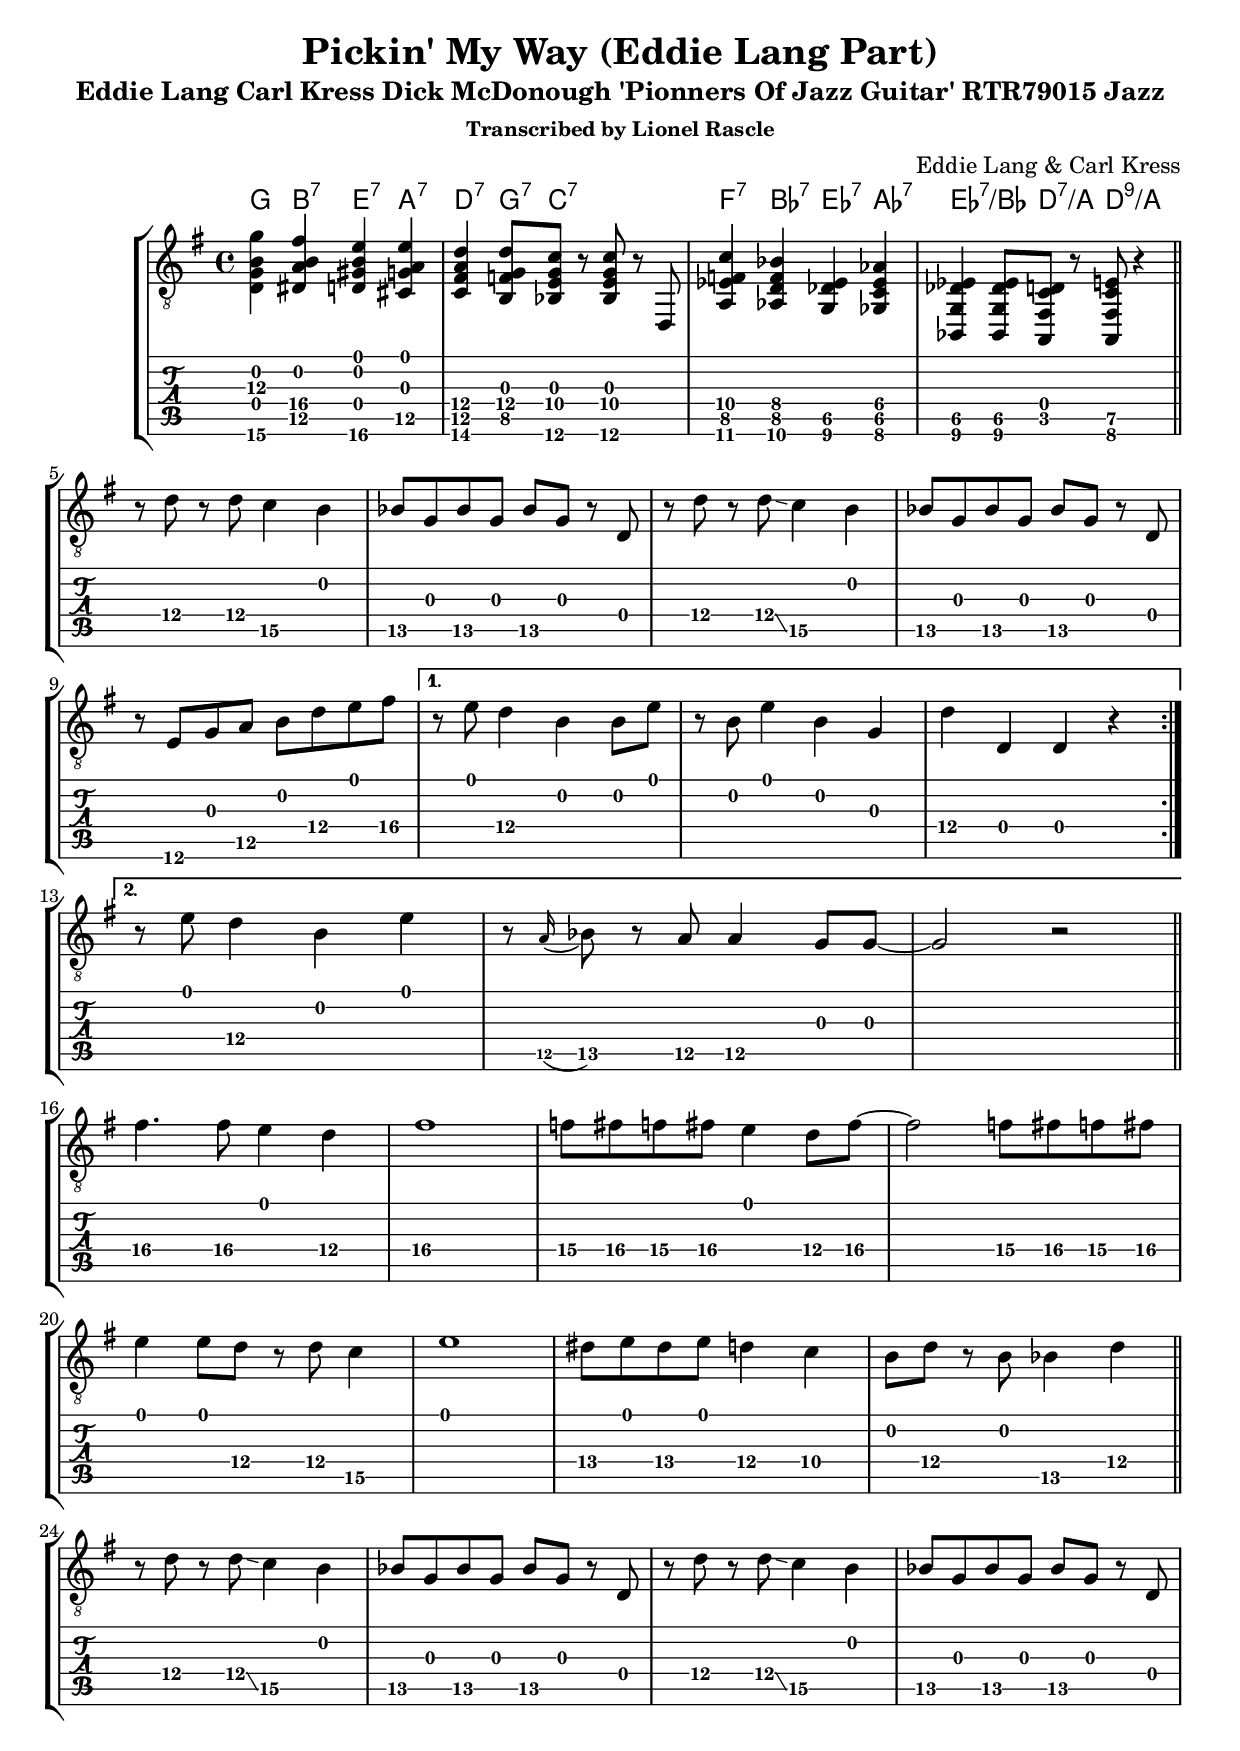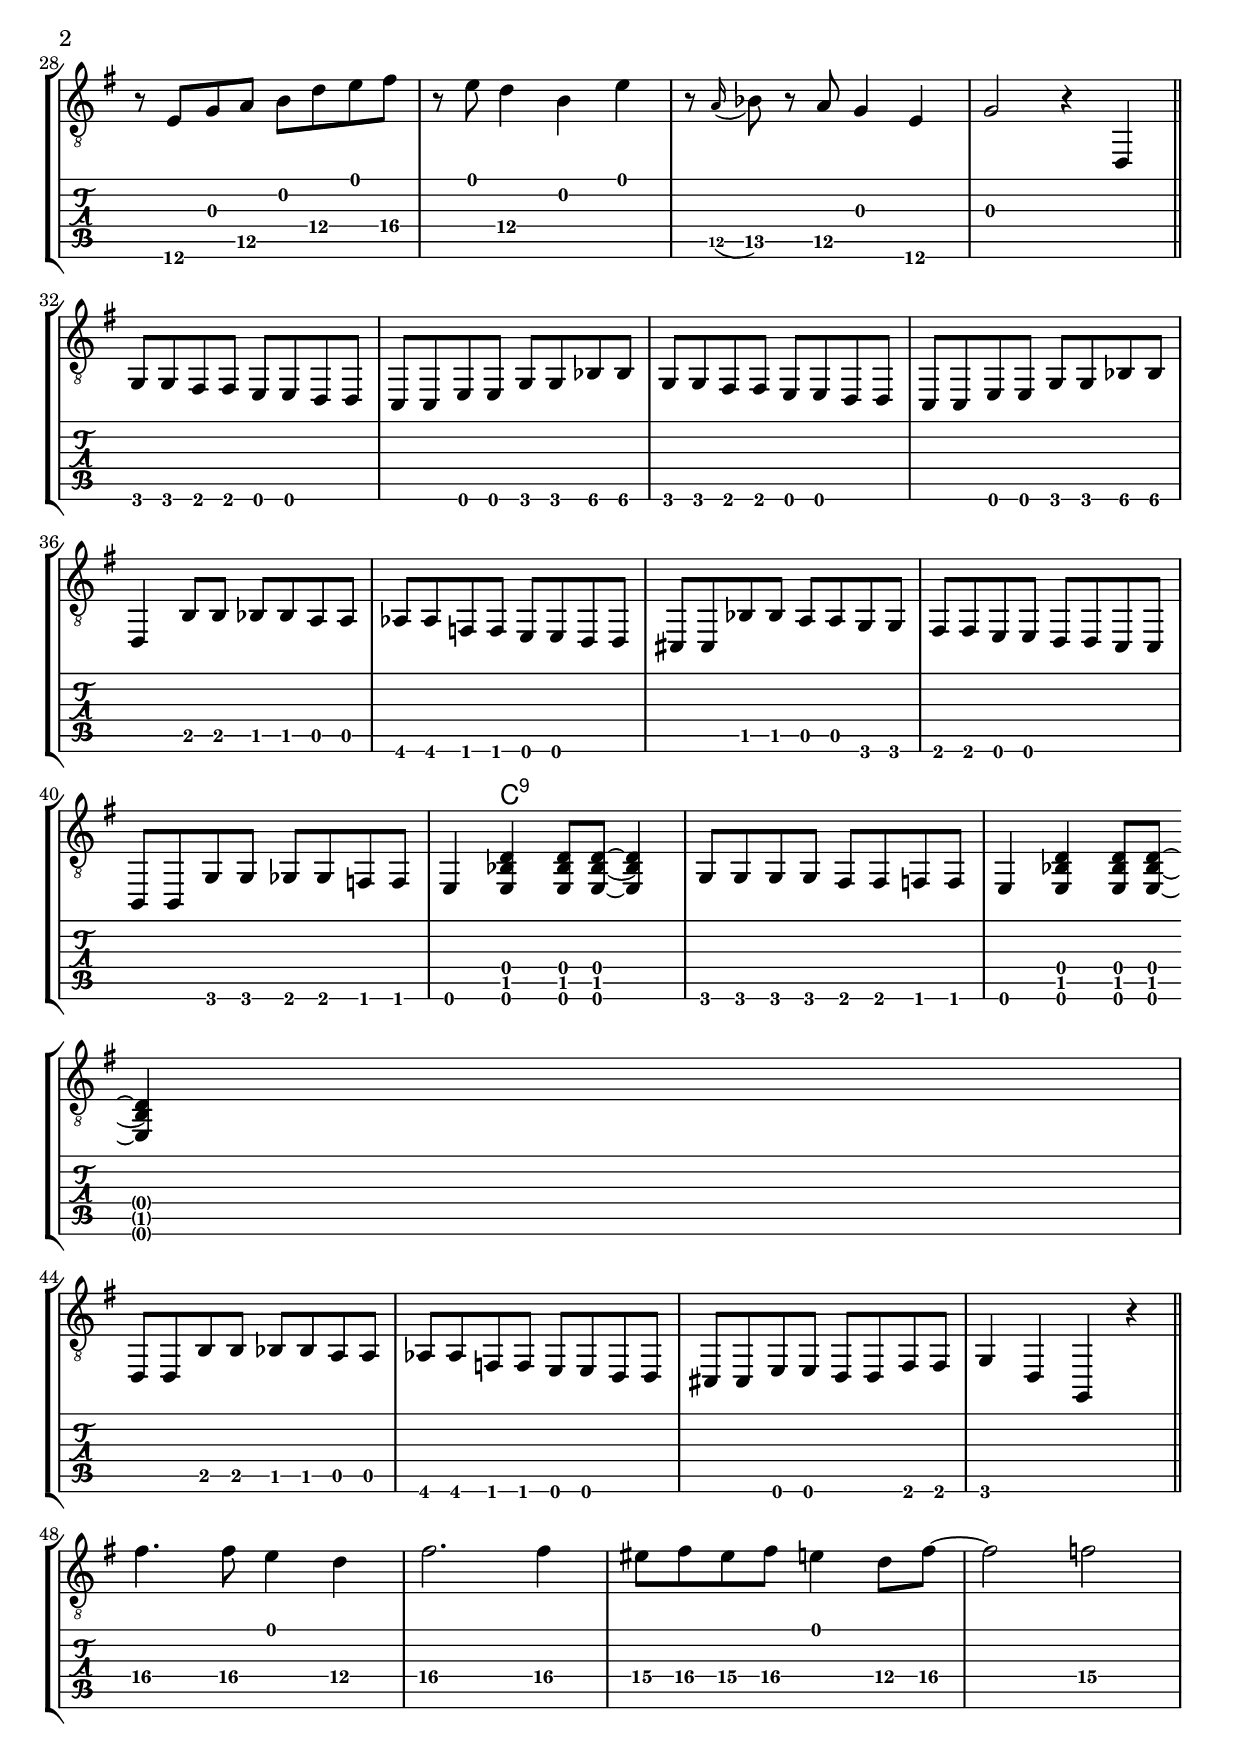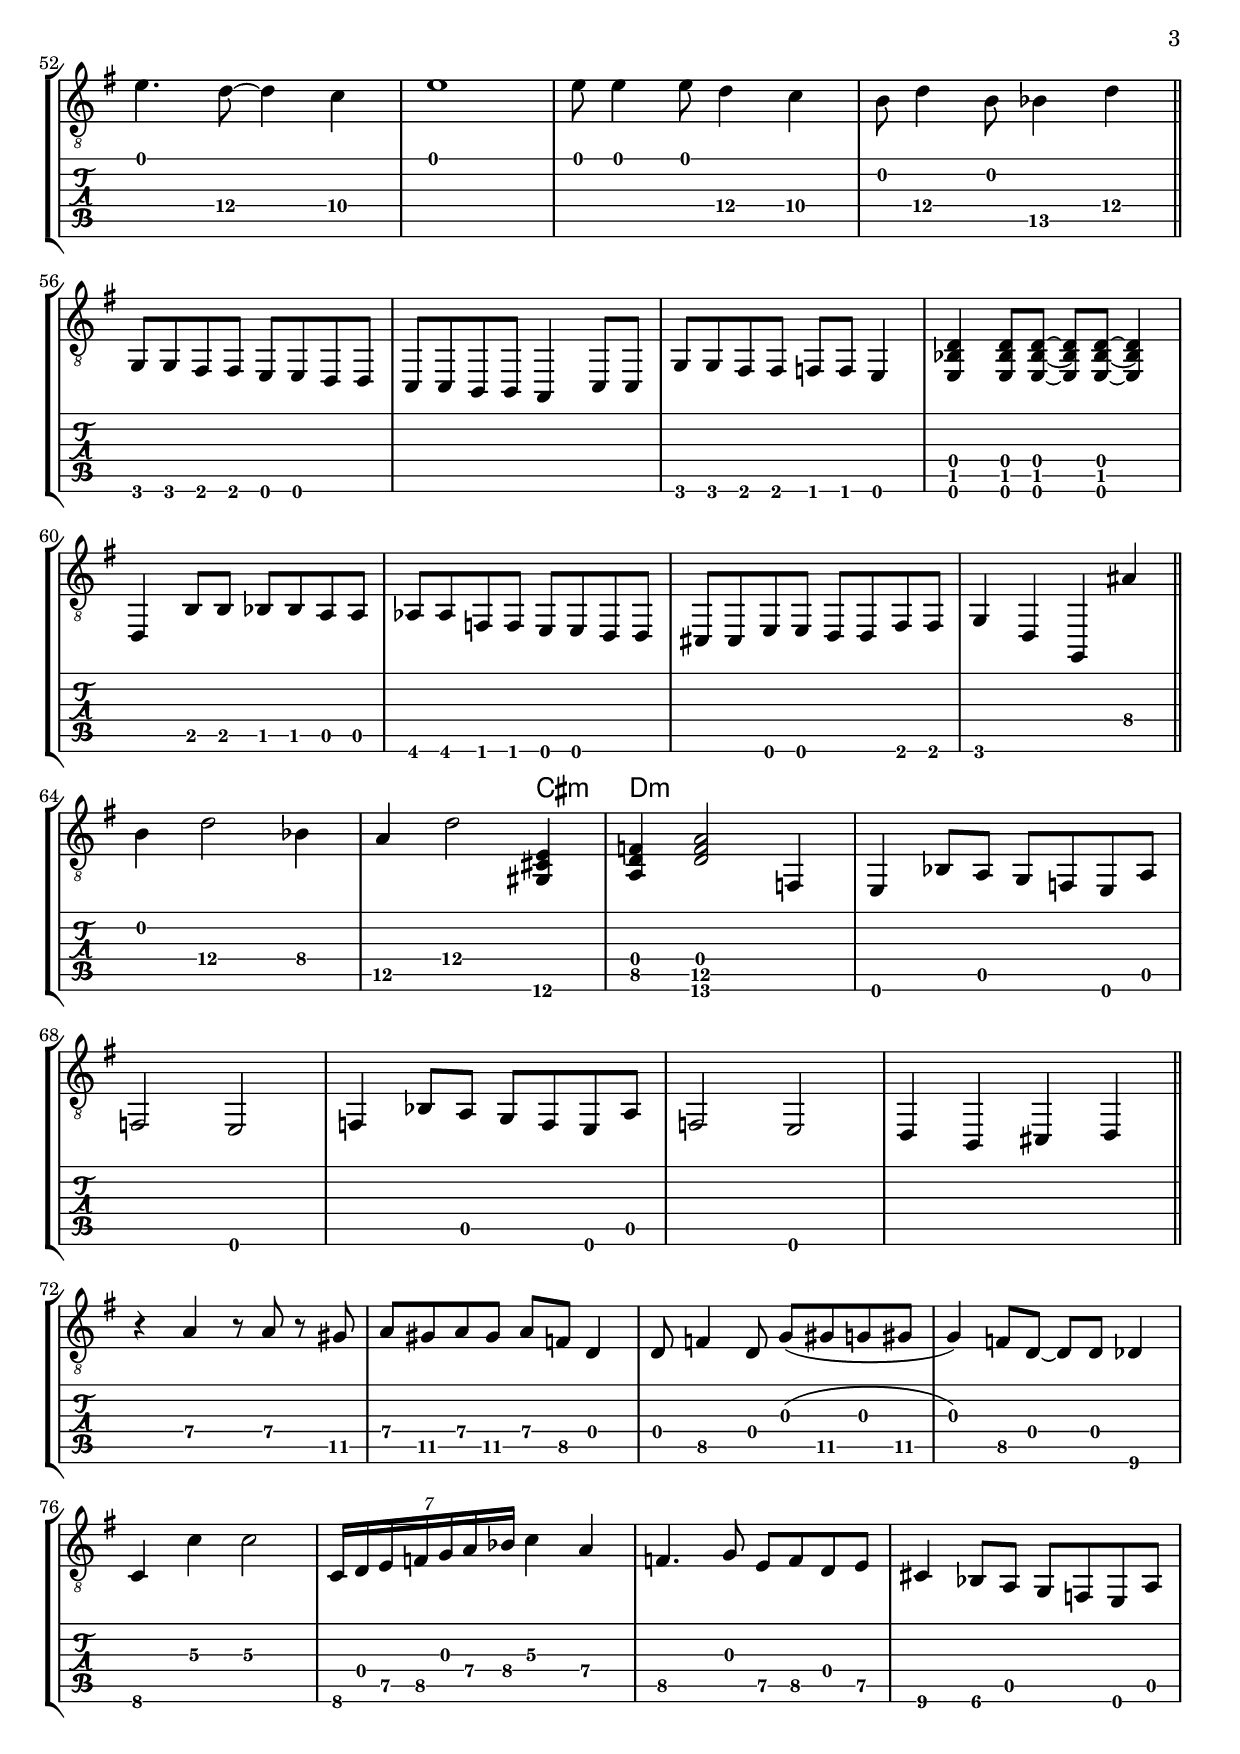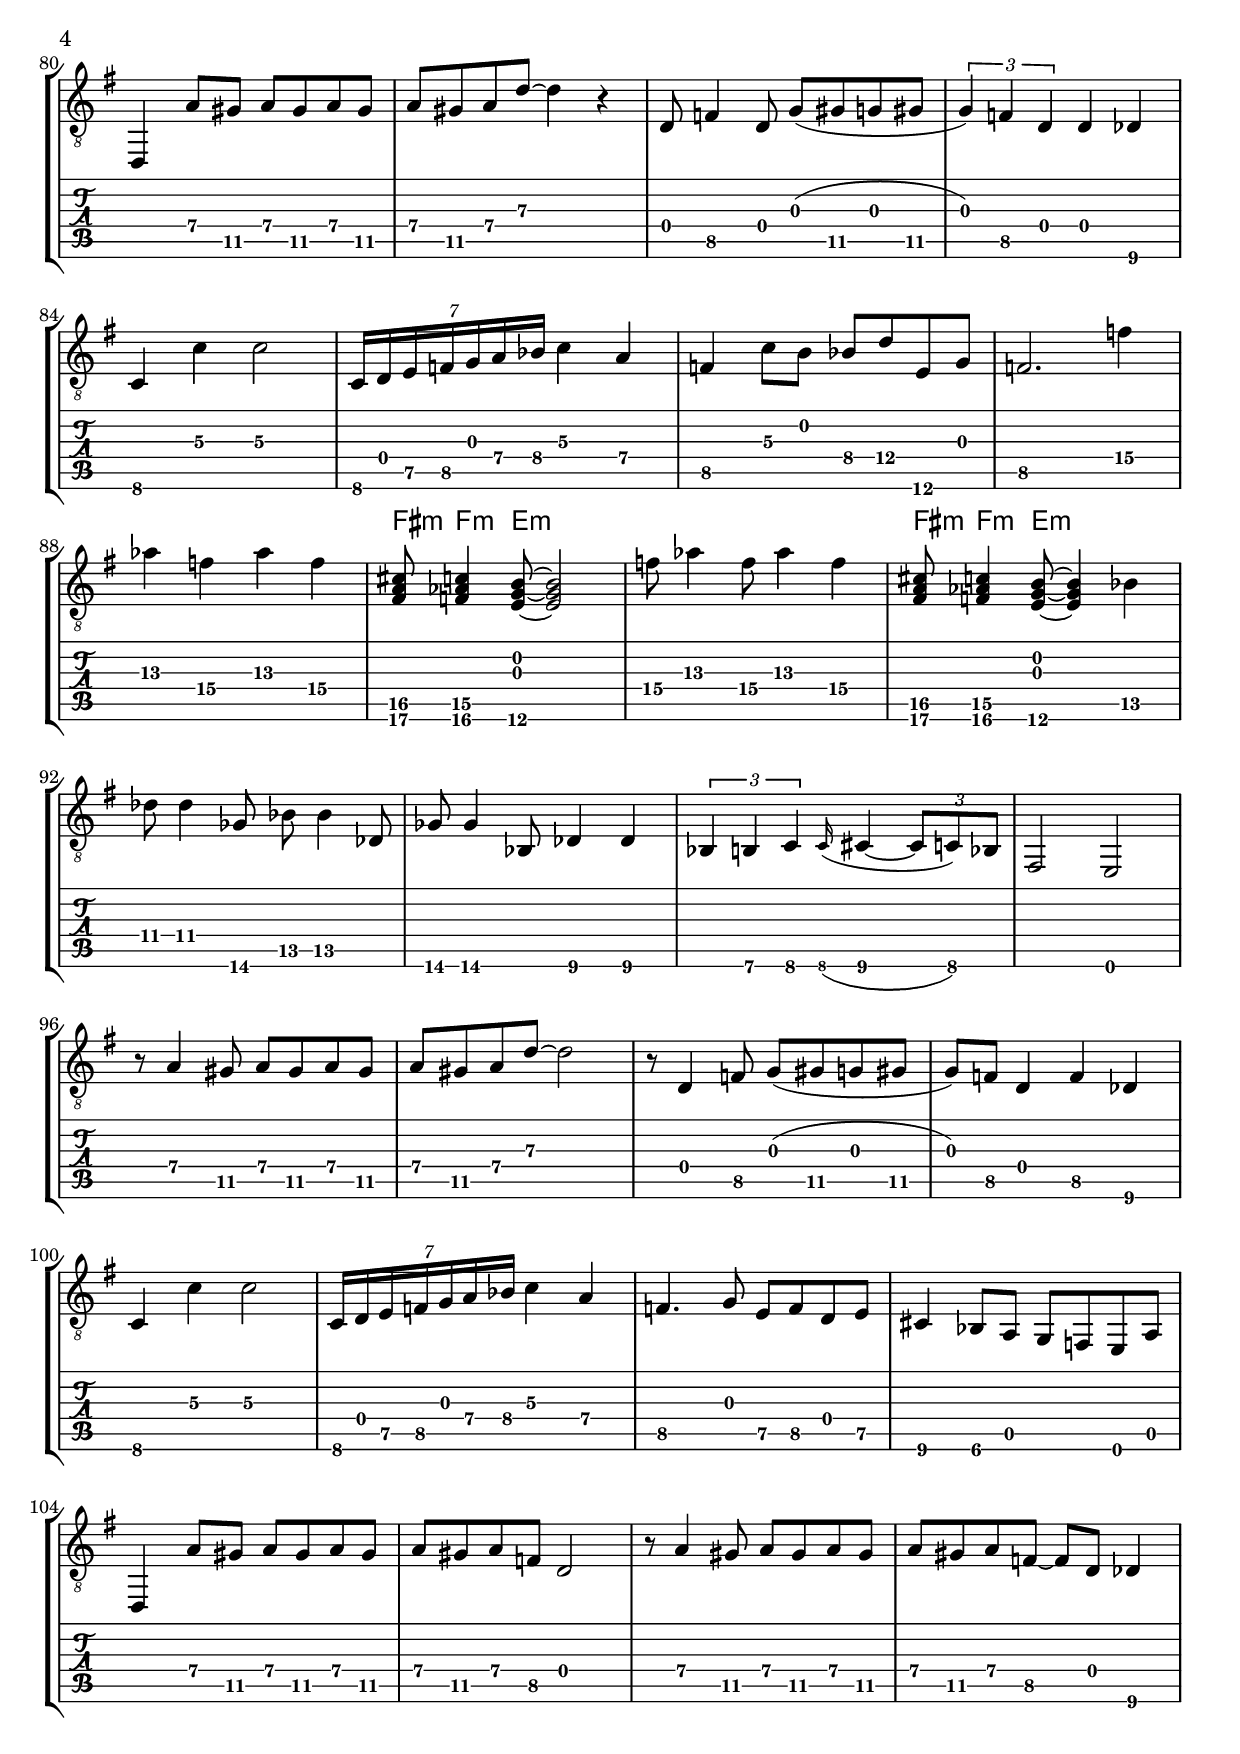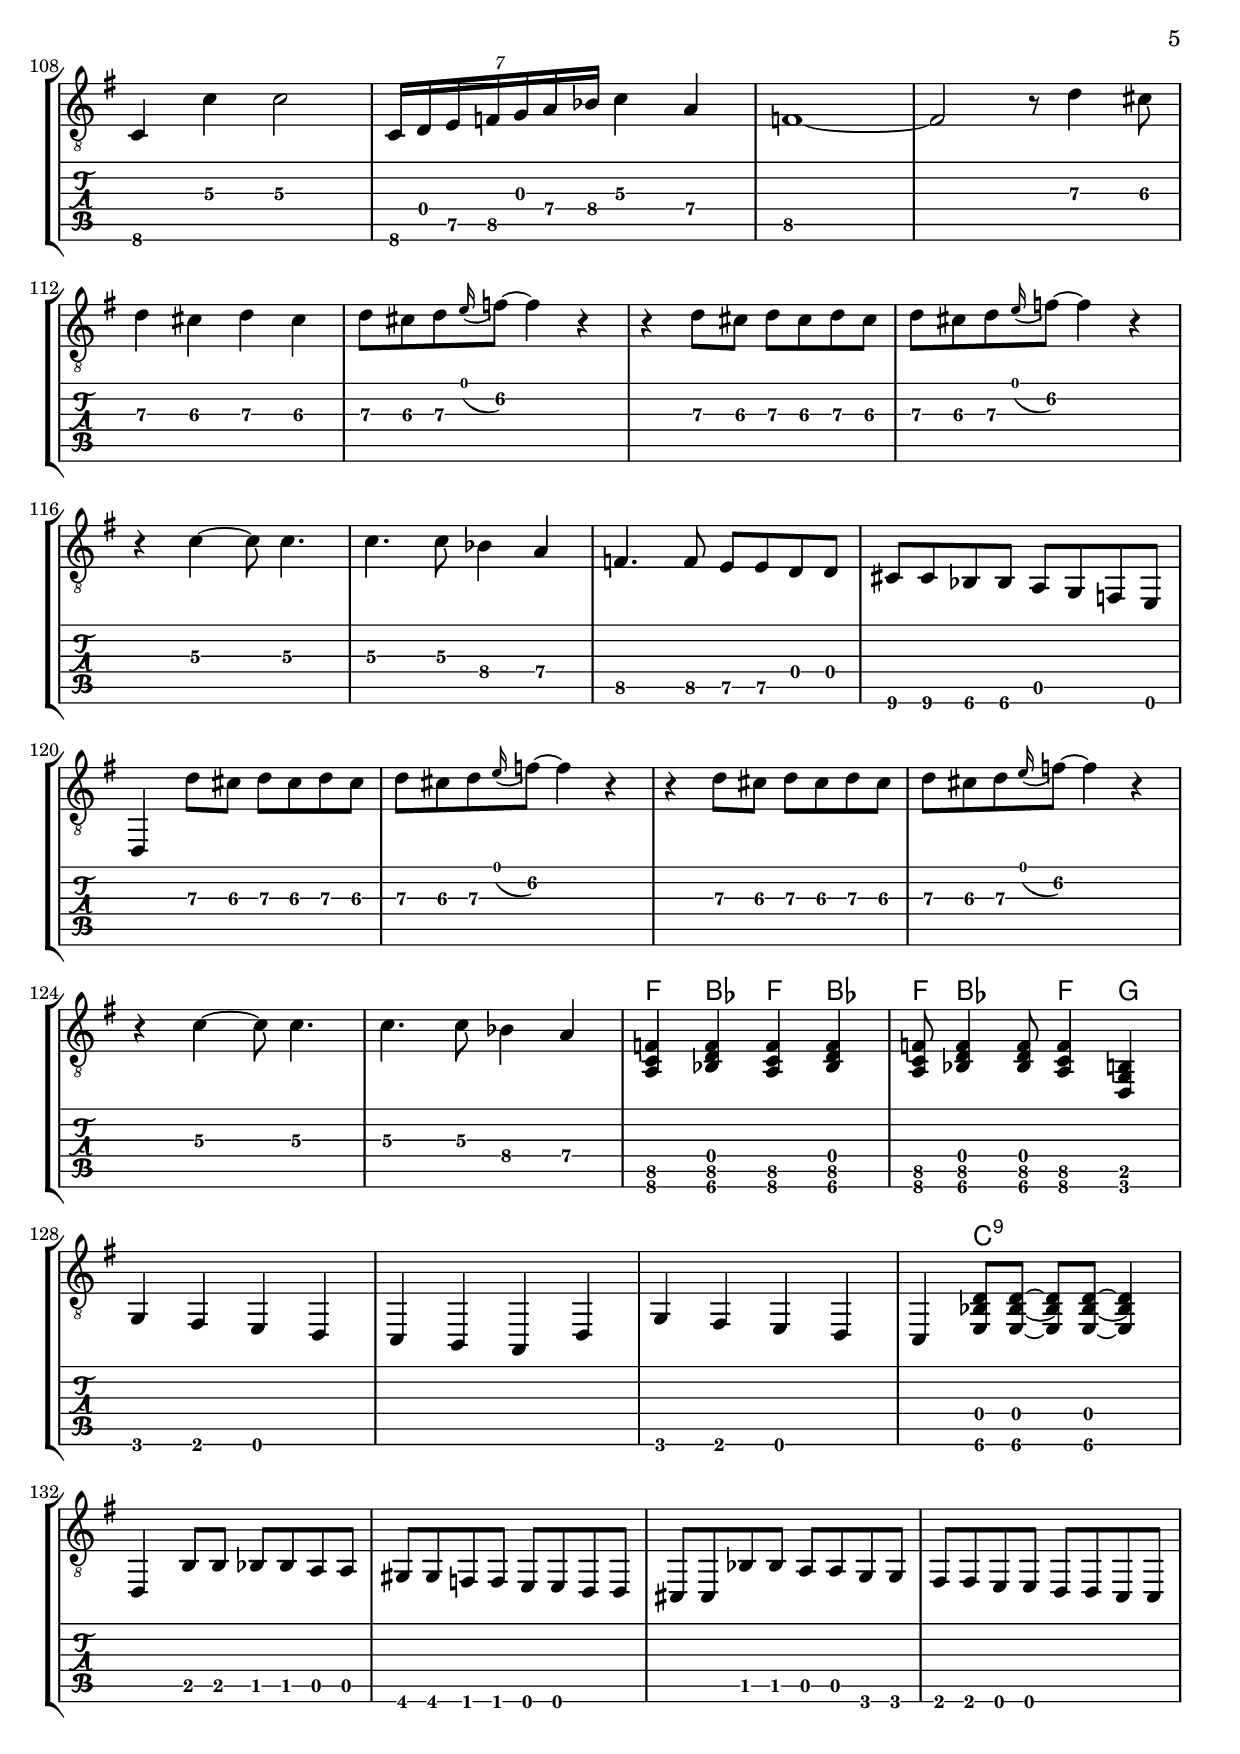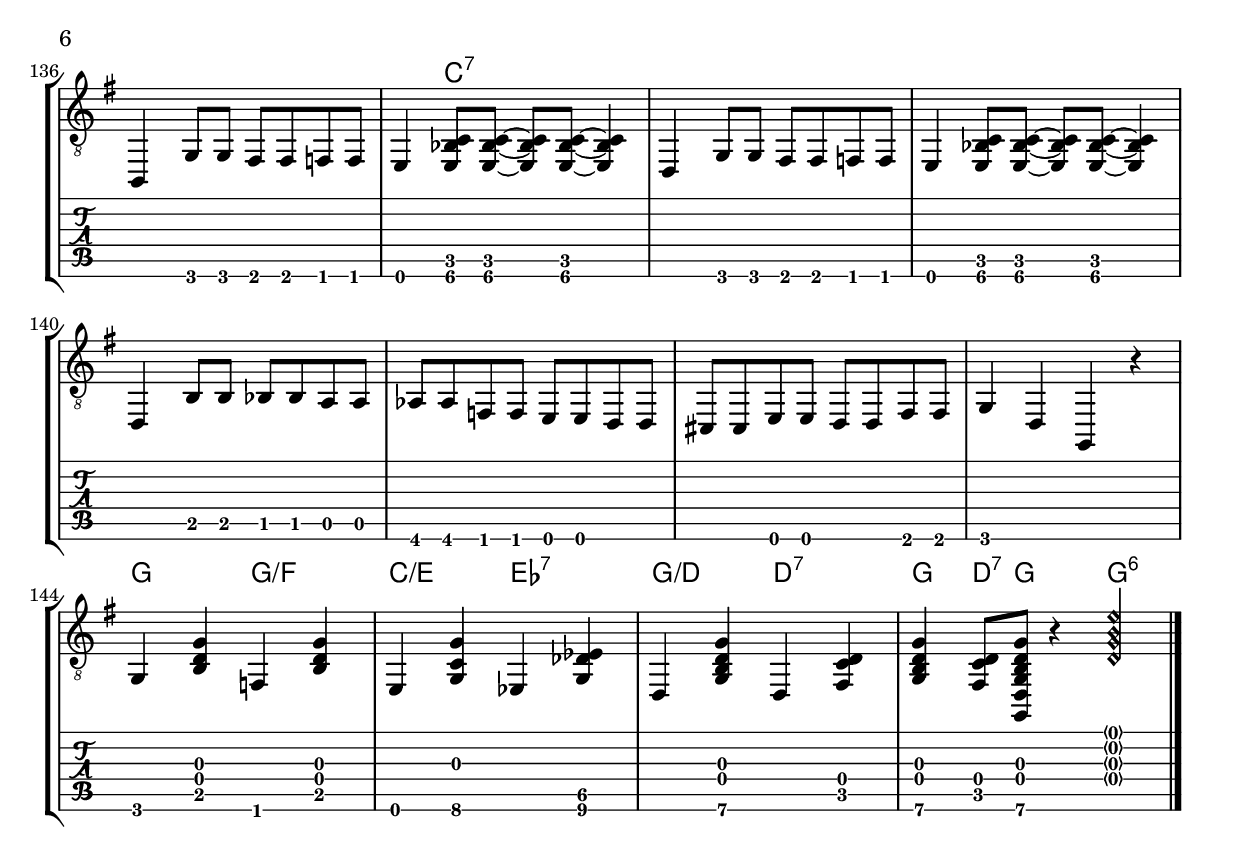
\version "2.14.0"

\header
{
title = "Pickin' My Way (Eddie Lang Part)"
subtitle = "Eddie Lang Carl Kress Dick McDonough 'Pionners Of Jazz Guitar' RTR79015 Jazz"
subsubtitle = "Transcribed by Lionel Rascle"
composer = "Eddie Lang & Carl Kress"
}

accords = \chordmode
{
g4 b4:7 e4:7 a4:7
	d4:7 g8:7 c:7 s2
	f4:7 bes:7 ees:7 aes:7
	ees:7/+bes s8 d8:7/+a s8 d8:9/+a s4 \break
%5
s1 s s s \break
%9
s s s s \break
%13
s s s \break
%16
s s s s \break
%20
s s s s \break
%24
s s s s \break
%28
s s s s \break
%32
s s s s \break
%36
s s s s \break
%40
s
	s4 c4:9 s2
	s1
	s1 \break
%44
s s s s \break
%48
s s s s \break
%52
s s s s \break
%56
s s s s \break
%60
s s s s \break
%64
s 
	s2. cis4:m
	d4:m s2.
	s1 \break
%68
s s s s \break
%72
s s s s \break
%76
s s s s \break
%80
s s s s \break
%84
s s s s \break
%88
s
	fis8:m f4:m e8:m s2
	s1
	fis8:m f4:m e8:m s2 \break
%92
s1 s s s \break
%96
s s s s \break
%100
s s s s \break
%104
s s s s \break
%108
s s s s \break
%112
s s s s \break
%116
s s s s \break
%120
s s s s \break
%124
s
	s 
	f4 bes f bes
	f8 bes4 bes8 f4 g \break
%128
s1
	s
	s
	s4 c4:9 s2 \break
%132
s1 s s s \break
%136
s
	s4 c4:7 s2
	s1
	s4 c4:7 s2 \break
%140
s1 s s s \break
%144
g2 g:/+f
	c/+e ees:7
	g/+d d:7
	g4 d8:7 g g4 g:6 
}


lang =
{
\relative
{
\key g \major
\set TabStaff.minimumFret = #12
		<d g b g'> <dis a' b fis'> <d gis b e> 
		\set TabStaff.minimumFret = #10
			<cis g' a e'>
	<c fis a d> 
		\set TabStaff.minimumFret = #8
		<b f' g d'>8 <bes e g c> r <bes e g c> r 
			\set TabStaff.minimumFret = #0
			d,
	\set TabStaff.minimumFret = #6
		<a' ees' f c'>4 <aes d f bes>
		\set TabStaff.minimumFret = #3
			<g des' ees> <ges c ees aes>
	<bes, g' des' ees> <bes g' des' ees>8 <a fis' c' d> r <a fis' c' e> r4
		\bar "||" \break
%5
\repeat volta2{
		\set TabStaff.minimumFret = #12
		r8 d'' r d c4 b 
	bes8 g bes g bes g r d
	r d' r d \glissando c4 b
	bes8 g bes g bes g r d \break
%9
r e g a b d e fis }
	\alternative {{
	r e d4 b b8 e
	r b e4 b g 
	d' d, d4 r \break}
%13
{r8 e' d4 b e
	r8 \grace a,16( bes8) r a a4 g8 g ~
	g2 r }} \bar "||" \break
%16
fis'4. fis8 e4 d 
	fis1
	f8 fis f fis e4 d8 fis ~
	fis2 f8 fis f fis \break
%20
e4 e8 d r d c4
	e1
	\set TabStaff.minimumFret = #10
		dis8 e dis e d4 c
	b8 d r b bes4 d \bar "||" \break
%24
\set TabStaff.minimumFret = #12
		r8 d r d \glissando c4 b 
	bes8 g bes g bes g r d
	r d' r d \glissando c4 b
	bes8 g bes g bes g r d \break
%28
r e g a b d e fis
	r8 e d4 b e
	r8 \grace a,16( bes8) r a g4 e
	g2 r4 
		\set TabStaff.minimumFret = #0
		d, \bar "||" \break
%32
\set TabStaff.minimumFret = #2
		g8 g fis fis e e d d
	c c e e g g bes bes
	g g fis fis e e d d
	c c e e g g bes bes \break
%36
\set TabStaff.minimumFret = #0
		d,4
		\set TabStaff.minimumFret = #1
			b'8 b bes bes a a
	aes aes f f e e d d
	cis cis bes' bes a a g g 
	fis fis e e d d c c \break
%40
b b  g' g ges ges f f 
	e4 <e bes' d > <e bes' d >8 <e bes' d > ~
	<e bes' d >4
		g8 g g g fis fis
	f f e4 <e bes' d > <e bes' d >8 <e bes' d > ~ \break
%44
<e bes' d >4
		\set TabStaff.minimumFret = #0
		d8 d 
			\set TabStaff.minimumFret = #1
			b' b bes bes a a
	aes aes f f e e d d
	cis cis e e d d fis fis
	g4 d g, r \bar "||" \break
%48
\set TabStaff.minimumFret = #12
		fis'''4. fis8 e4 d
	fis2. fis4
	eis8 fis eis fis e4 d8 fis ~
	fis2 f \break
%52
\set TabStaff.minimumFret = #10
		e4. d8 ~ d4 c
	e1
	e8 e4 e8 d4 c
	b8 d4 b8 bes4 d \bar "||" \break
%56
\set TabStaff.minimumFret = #1
		g,,8 g fis fis e e d d
	c c b b a4 c8 c 
	g' g fis fis f f e4
	<e bes' d> <e bes' d>8 <e bes' d>8 ~ <e bes' d> <e bes' d> ~ <e bes' d>4 \break
%60
\set TabStaff.minimumFret = #0
		d
		\set TabStaff.minimumFret = #1
			b'8 b bes bes a a
	aes aes f f e e d d
	cis cis e e d d fis fis
	g4 d g, 
		\set TabStaff.minimumFret = #8
		ais'' \bar "||" \break
%64
b4 d2 bes4 
	a d2 <gis,, cis e>4
	<a d f> <d f a>2
		\set TabStaff.minimumFret = #7
		f,4
	e bes'8 a g f e a \break
%68
f2 e
	f4 bes8 a g f e a
	f2 e
	d4 b cis d \bar "||" \break
%72
r a'' r8 a r gis
	a gis a gis a f d4
	d8 f4 d8 g( gis g gis
	g4) f8 d ~ d d
		\set TabStaff.minimumFret = #5 
		des4 \break
%76
c c' c2
	\times 8/7
		{c,16[ d e f g a bes]} c4 a
	f4. g8 e f d e
	cis4 bes8 a g f e a \break
%80
d,4
	\set TabStaff.minimumFret = #7
		a''8 gis a gis a gis
	a gis a d ~ d4 r
	d,8 f4 d8 g( gis g gis
	\times 2/3 {g4) f d} d 
		\set TabStaff.minimumFret = #5
		des \break
%84
c c' c2
	\times 8/7
		{c,16[ d e f g a bes]} c4 a
	f c'8 b bes
		\set TabStaff.minimumFret = #8
		d e, g
	f2.
		\set TabStaff.minimumFret = #12
		f'4 \break
%88
aes f aes f
	<fis, a cis>8 <f aes c>4 <e g b>8 ~ <e g b>2
	 f'8 aes4 f8 aes4 f
	<fis, a cis>8 <f aes c>4 <e g b>8 ~ <e g b>4 
		\set TabStaff.minimumFret = #11
		bes' \break
%92
des8 des4 ges,8 bes8 bes4 des,8
	ges8 ges4 
		\set TabStaff.minimumFret = #7
		bes,8 des4 des
	\times 2/3 {bes b c} \grace c16( cis4 ~ \times 2/3 { cis8 c) bes}
	fis2 e \break
%96
r8 a'4 gis8 a gis a gis
	a gis a d ~ d2
	r8 d,4 f8 g8( gis g gis
	g) f d4 f
		\set TabStaff.minimumFret = #5
		des \break
%100
c c' c2
	\times 8/7
		{c,16[ d e f g a bes]} c4 a
	f4. g8 e f d e
	cis4 bes8 a g f e a \break
%104
d,4 
		\set TabStaff.minimumFret = #7
		a''8 gis a gis a gis
	a gis a f d2
	r8 a'4 gis8 a gis a gis
	a gis a f ~ f 
		\set TabStaff.minimumFret = #5
		d des4 \break
%108
c c' c2
	\times 8/7
		{c,16[ d e f g a bes]} c4 a
	f1 ~
	f2 r8 d'4 cis8 \break
%112
d4 cis d cis
	d8 cis d \grace e16( f8) ~ f4 r
	r d8 cis d cis d cis
	d cis d \grace e16( f8) ~ f4 r \break
%116
r c ~ c8 c4.
	c4. c8 bes4 a
	f4. f8 e e d d
	cis cis bes bes a g f e \break
%120
d4 d''8 cis d cis d cis
	d cis d \grace e16( f8) ~ f4 r
	r d8 cis d cis d cis
	d cis d \grace e16( f8) ~ f4 r \break
%124
r c ~ c8 c4.
	c4. c8 bes4 a
	<a, c f> <bes d f> <a c f> <bes d f>
	<a c f>8 <bes d f>4 <bes d f>8 <a c f>4
		\set TabStaff.minimumFret = #0
		<d, g b> \break
%128
\set TabStaff.minimumFret = #2
		g fis e d
	c b a d
	g fis e d
	c <e bes' d>8 <e bes' d> ~ <e bes' d> <e bes' d> ~ <e bes' d>4 \break
%132
\set TabStaff.minimumFret = #0
		d 
		\set TabStaff.minimumFret = #1
			b'8 b bes bes a a
	gis gis f f e e d d
	cis cis bes' bes  a a g g
	fis fis e e d d c c \break
%136
b4 g'8 g fis fis f f
	e4 <e bes' c>8 <e bes' c> ~ <e bes' c> <e bes' c> ~ <e bes' c>4
	\set TabStaff.minimumFret = #0
		d
		\set TabStaff.minimumFret = #1
			g8 g fis fis f f
	e4 <e bes' c>8 <e bes' c> ~ <e bes' c> <e bes' c> ~ <e bes' c>4 \break
%140
\set TabStaff.minimumFret = #0
		d
		\set TabStaff.minimumFret = #1
			b'8 b bes bes a a
	aes aes f f e e d d
	cis cis e e d d fis fis
	g4 d g, r \break
%144
g'4 <b d g> f <b d g>
	\set TabStaff.minimumFret = #5
		e, <g c g'>
		\set TabStaff.minimumFret = #4
			ees <g des' ees>
	\set TabStaff.minimumFret = #3
		d <g b d g> d <fis c' d>
	<g b d g>4 <fis c' d>8 <g, d' g b d g> r4
		\set TabStaff.minimumFret = #12
		 <d''\harmonic g\harmonic b\harmonic e\harmonic>4 \bar "|."
		
}
}

\new StaffGroup
<<
\new ChordNames
	{ \set chordChanges = ##t 
	\accords }
\new Staff { \clef "G_8" \lang }
\new TabStaff { \lang }
>>

